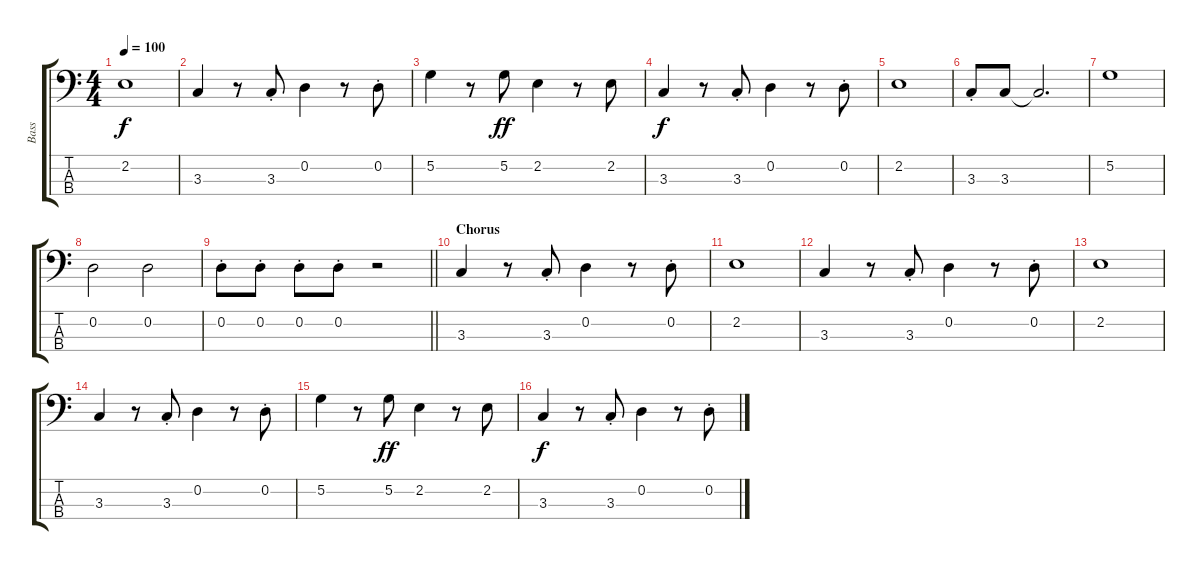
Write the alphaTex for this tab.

\track ("Bass" "Bass") {instrument electricbassfinger}
\staff {score tabs}
\tuning (G2 D2 A1 E1) {hide}
\ts (4 4)
\tempo 100
\clef f4
\ks c
2.2.1{dy f} |
3.3.4 r.8 3.3{st}.8 0.2.4 r.8 0.2{st}.8 |
5.2.4 r.8 5.2.8{dy ff} 2.2.4 r.8 2.2.8 |
3.3.4{dy f} r.8 3.3{st}.8 0.2.4 r.8 0.2{st}.8 |
2.2.1 |
3.3{st}.8 3.3.8 3.3{t}.2{d} |
5.2.1 |
0.2.2 0.2.2 |
\barLineRight lightlight
0.2{st}.8 0.2{st}.8 0.2{st}.8 0.2{st}.8 r.2 |
\section ("" "Chorus")
3.3.4 r.8 3.3{st}.8 0.2.4 r.8 0.2{st}.8 |
2.2.1 |
3.3.4 r.8 3.3{st}.8 0.2.4 r.8 0.2{st}.8 |
2.2.1 |
3.3.4 r.8 3.3{st}.8 0.2.4 r.8 0.2{st}.8 |
5.2.4 r.8 5.2.8{dy ff} 2.2.4 r.8 2.2.8 |
3.3.4{dy f} r.8 3.3{st}.8 0.2.4 r.8 0.2{st}.8
